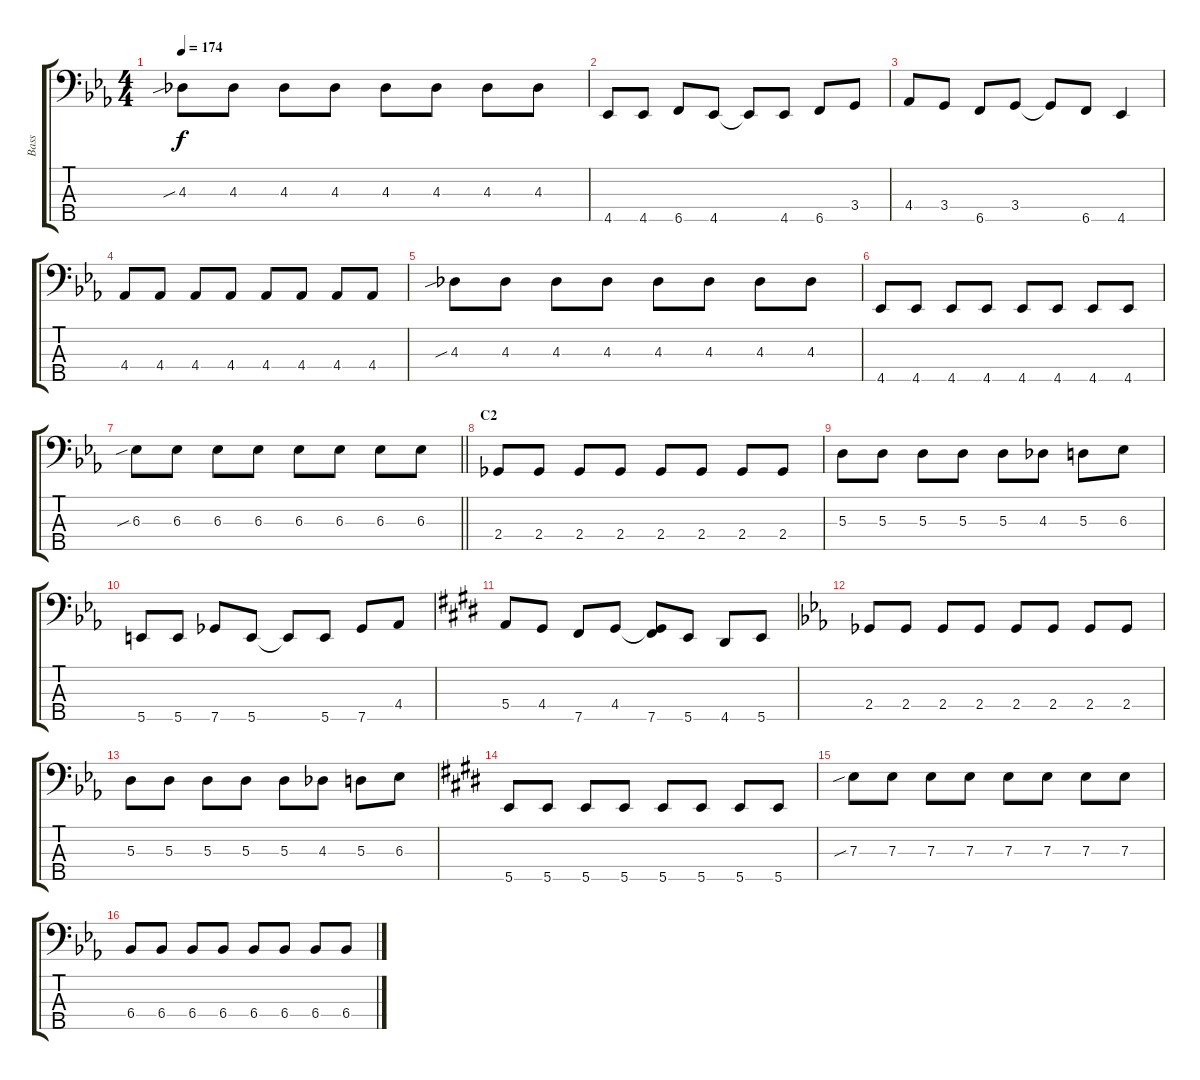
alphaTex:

\track ("Bass" "Bass") {instrument electricbassfinger}
\staff {score tabs}
\tuning (G2 D2 A1 E1 B0) {hide}
\ts (4 4)
\tempo 174
\clef f4
\ks eb
4.3{sib}.8{dy f} 4.3.8 4.3.8 4.3.8 4.3.8 4.3.8 4.3.8 4.3.8 |
4.5.8 4.5.8 6.5.8 4.5.8 4.5{t}.8 4.5.8 6.5.8 3.4.8 |
4.4.8 3.4.8 6.5.8 3.4.8 3.4{t}.8 6.5.8 4.5.4 |
4.4.8 4.4.8 4.4.8 4.4.8 4.4.8 4.4.8 4.4.8 4.4.8 |
4.3{sib}.8 4.3.8 4.3.8 4.3.8 4.3.8 4.3.8 4.3.8 4.3.8 |
4.5.8 4.5.8 4.5.8 4.5.8 4.5.8 4.5.8 4.5.8 4.5.8 |
\barLineRight lightlight
6.3{sib}.8 6.3.8 6.3.8 6.3.8 6.3.8 6.3.8 6.3.8 6.3.8 |
\section ("" "C2")
2.4.8 2.4.8 2.4.8 2.4.8 2.4.8 2.4.8 2.4.8 2.4.8 |
5.3.8 5.3.8 5.3.8 5.3.8 5.3.8 4.3.8 5.3.8 6.3.8 |
5.5.8 5.5.8 7.5.8 5.5.8 5.5{t}.8 5.5.8 7.5.8 4.4.8 |
\ks e
5.4.8 4.4.8 7.5.8 4.4.8 (4.4{t} 7.5).8 5.5.8 4.5.8 5.5.8 |
\ks eb
2.4.8 2.4.8 2.4.8 2.4.8 2.4.8 2.4.8 2.4.8 2.4.8 |
5.3.8 5.3.8 5.3.8 5.3.8 5.3.8 4.3.8 5.3.8 6.3.8 |
\ks e
5.5.8 5.5.8 5.5.8 5.5.8 5.5.8 5.5.8 5.5.8 5.5.8 |
7.3{sib}.8 7.3.8 7.3.8 7.3.8 7.3.8 7.3.8 7.3.8 7.3.8 |
\ks eb
6.4.8 6.4.8 6.4.8 6.4.8 6.4.8 6.4.8 6.4.8 6.4.8
